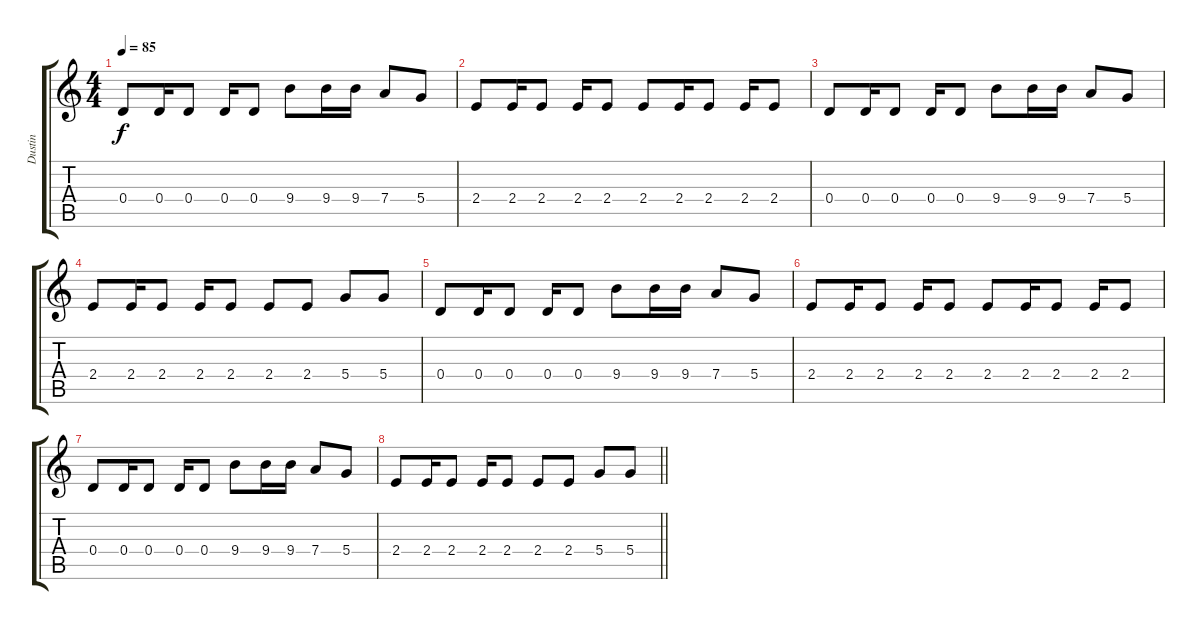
\track ("Dustin" "Dustin") {instrument electricguitarjazz}
\staff {score tabs}
\tuning (E4 B3 G3 D3 A2 E2) {hide}
\ts (4 4)
\tempo 85
\clef g2
\ks c
0.4.8{dy f} 0.4.16 0.4.8 0.4.16 0.4.8 9.4.8 9.4.16 9.4.16 7.4.8 5.4.8 |
2.4.8 2.4.16 2.4.8 2.4.16 2.4.8 2.4.8 2.4.16 2.4.8 2.4.16 2.4.8 |
0.4.8 0.4.16 0.4.8 0.4.16 0.4.8 9.4.8 9.4.16 9.4.16 7.4.8 5.4.8 |
2.4.8 2.4.16 2.4.8 2.4.16 2.4.8 2.4.8 2.4.8 5.4.8 5.4.8 |
0.4.8{volume 0} 0.4.16 0.4.8 0.4.16 0.4.8 9.4.8 9.4.16 9.4.16 7.4.8 5.4.8 |
2.4.8 2.4.16 2.4.8 2.4.16 2.4.8 2.4.8 2.4.16 2.4.8 2.4.16 2.4.8 |
0.4.8 0.4.16 0.4.8 0.4.16 0.4.8 9.4.8 9.4.16 9.4.16 7.4.8 5.4.8 |
\barLineRight lightlight
2.4.8 2.4.16 2.4.8 2.4.16 2.4.8 2.4.8 2.4.8 5.4.8 5.4.8
